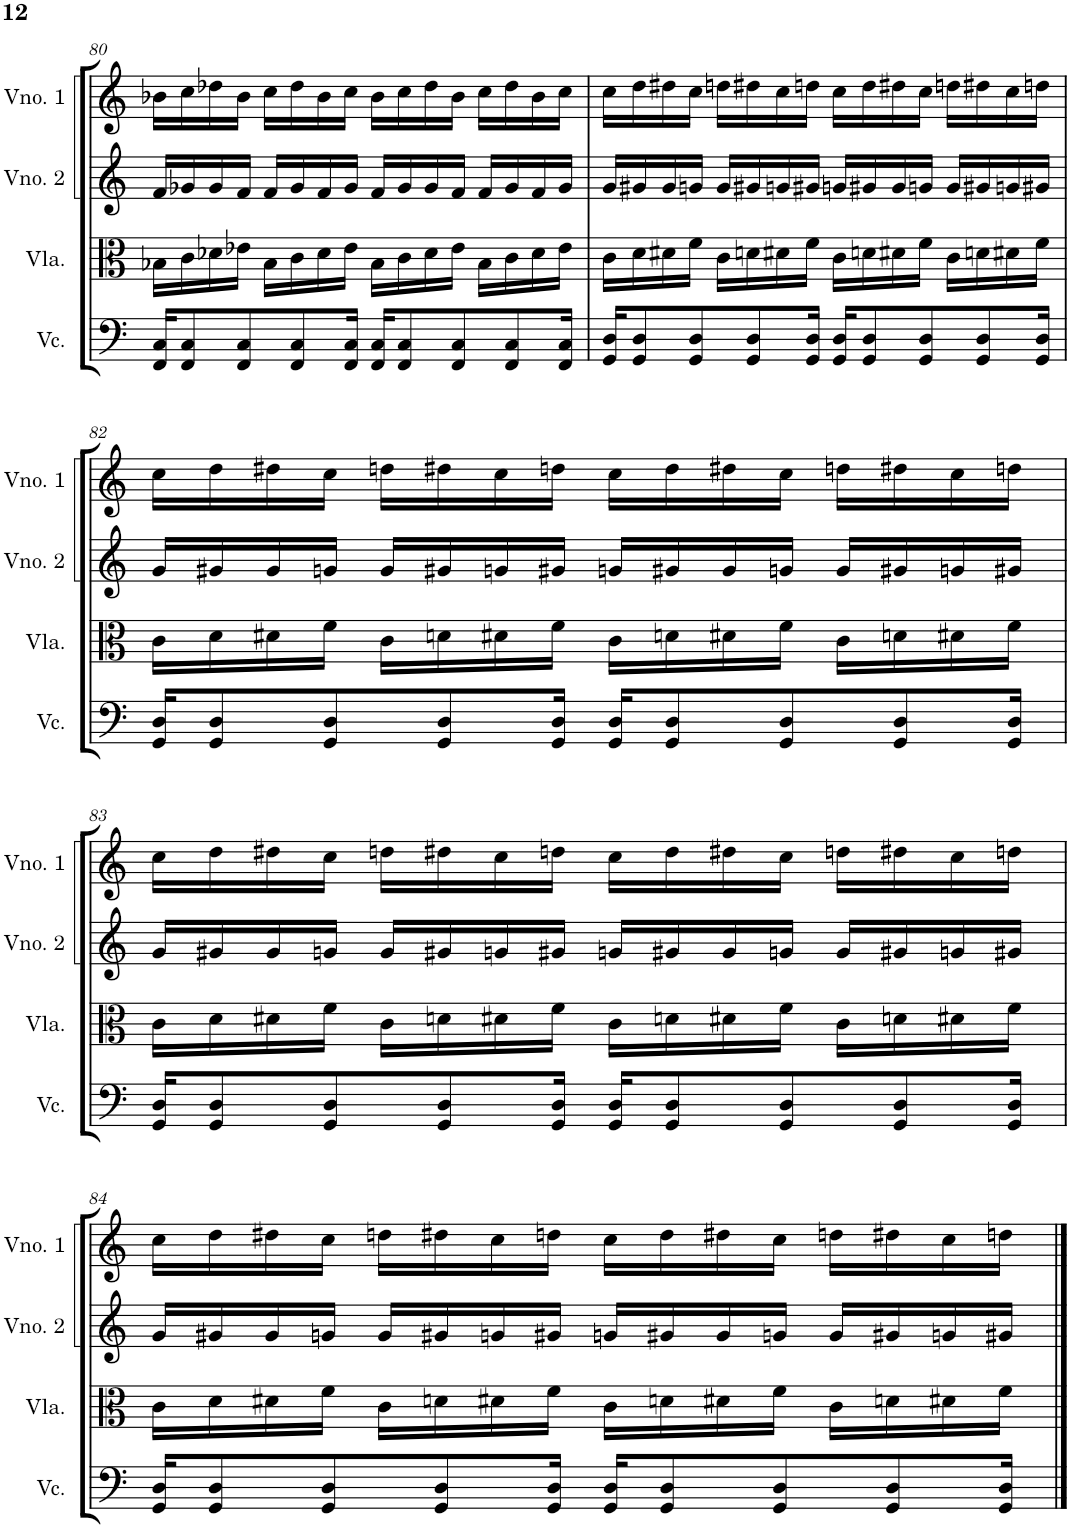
**kern	**kern	**kern	**kern
*part4	*part3	*part2	*part1
*staff4	*staff3	*staff2	*staff1
*I"Violoncelo	*I"Viola	*I"Violino 2	*I"Violino 1
*I'Vc.	*I'Vla.	*I'Vno. 2	*I'Vno. 1
!!LO:PB:g=z
*clefF4	*clefC3	*clefG2	*clefG2
*k[]	*k[]	*k[]	*k[]
*M4/4	*M4/4	*M4/4	*M4/4
=80	=80	=80	=80
16FF/ 16C/KL	16B-X\LL	16f/LL	16b-X\LL
8FF/ 8C/	16c\	16g-X/	16cc\
.	16d-X\	16g-/	16dd-X\
8FF/ 8C/	16e-X\JJ	16f/JJ	16b-\JJ
.	16B-\LL	16f/LL	16cc\LL
8FF/ 8C/	16c\	16g-/	16dd-\
.	16d-\	16f/	16b-\
16FF/ 16C/Jk	16e-\JJ	16g-/JJ	16cc\JJ
16FF/ 16C/KL	16B-\LL	16f/LL	16b-\LL
8FF/ 8C/	16c\	16g-/	16cc\
.	16d-\	16g-/	16dd-\
8FF/ 8C/	16e-\JJ	16f/JJ	16b-\JJ
.	16B-\LL	16f/LL	16cc\LL
8FF/ 8C/	16c\	16g-/	16dd-\
.	16d-\	16f/	16b-\
16FF/ 16C/Jk	16e-\JJ	16g-/JJ	16cc\JJ
=81	=81	=81	=81
16GG/ 16D/KL	16c\LL	16g/LL	16cc\LL
8GG/ 8D/	16d\	16g#X/	16dd\
.	16d#X\	16g#/	16dd#X\
8GG/ 8D/	16f\JJ	16gn/JJ	16cc\JJ
.	16c\LL	16g/LL	16ddn\LL
8GG/ 8D/	16dn\	16g#X/	16dd#X\
.	16d#X\	16gn/	16cc\
16GG/ 16D/Jk	16f\JJ	16g#X/JJ	16ddn\JJ
16GG/ 16D/KL	16c\LL	16gn/LL	16cc\LL
8GG/ 8D/	16dn\	16g#X/	16dd\
.	16d#X\	16g#/	16dd#X\
8GG/ 8D/	16f\JJ	16gn/JJ	16cc\JJ
.	16c\LL	16g/LL	16ddn\LL
8GG/ 8D/	16dn\	16g#X/	16dd#X\
.	16d#X\	16gn/	16cc\
16GG/ 16D/Jk	16f\JJ	16g#X/JJ	16ddn\JJ
!!LO:LB:g=z
=82	=82	=82	=82
16GG/ 16D/KL	16c\LL	16g/LL	16cc\LL
8GG/ 8D/	16d\	16g#X/	16dd\
.	16d#X\	16g#/	16dd#X\
8GG/ 8D/	16f\JJ	16gn/JJ	16cc\JJ
.	16c\LL	16g/LL	16ddn\LL
8GG/ 8D/	16dn\	16g#X/	16dd#X\
.	16d#X\	16gn/	16cc\
16GG/ 16D/Jk	16f\JJ	16g#X/JJ	16ddn\JJ
16GG/ 16D/KL	16c\LL	16gn/LL	16cc\LL
8GG/ 8D/	16dn\	16g#X/	16dd\
.	16d#X\	16g#/	16dd#X\
8GG/ 8D/	16f\JJ	16gn/JJ	16cc\JJ
.	16c\LL	16g/LL	16ddn\LL
8GG/ 8D/	16dn\	16g#X/	16dd#X\
.	16d#X\	16gn/	16cc\
16GG/ 16D/Jk	16f\JJ	16g#X/JJ	16ddn\JJ
!!LO:LB:g=z
=83	=83	=83	=83
16GG/ 16D/KL	16c\LL	16g/LL	16cc\LL
8GG/ 8D/	16d\	16g#X/	16dd\
.	16d#X\	16g#/	16dd#X\
8GG/ 8D/	16f\JJ	16gn/JJ	16cc\JJ
.	16c\LL	16g/LL	16ddn\LL
8GG/ 8D/	16dn\	16g#X/	16dd#X\
.	16d#X\	16gn/	16cc\
16GG/ 16D/Jk	16f\JJ	16g#X/JJ	16ddn\JJ
16GG/ 16D/KL	16c\LL	16gn/LL	16cc\LL
8GG/ 8D/	16dn\	16g#X/	16dd\
.	16d#X\	16g#/	16dd#X\
8GG/ 8D/	16f\JJ	16gn/JJ	16cc\JJ
.	16c\LL	16g/LL	16ddn\LL
8GG/ 8D/	16dn\	16g#X/	16dd#X\
.	16d#X\	16gn/	16cc\
16GG/ 16D/Jk	16f\JJ	16g#X/JJ	16ddn\JJ
!!LO:LB:g=z
=84	=84	=84	=84
16GG/ 16D/KL	16c\LL	16g/LL	16cc\LL
8GG/ 8D/	16d\	16g#X/	16dd\
.	16d#X\	16g#/	16dd#X\
8GG/ 8D/	16f\JJ	16gn/JJ	16cc\JJ
.	16c\LL	16g/LL	16ddn\LL
8GG/ 8D/	16dn\	16g#X/	16dd#X\
.	16d#X\	16gn/	16cc\
16GG/ 16D/Jk	16f\JJ	16g#X/JJ	16ddn\JJ
16GG/ 16D/KL	16c\LL	16gn/LL	16cc\LL
8GG/ 8D/	16dn\	16g#X/	16dd\
.	16d#X\	16g#/	16dd#X\
8GG/ 8D/	16f\JJ	16gn/JJ	16cc\JJ
.	16c\LL	16g/LL	16ddn\LL
8GG/ 8D/	16dn\	16g#X/	16dd#X\
.	16d#X\	16gn/	16cc\
16GG/ 16D/Jk	16f\JJ	16g#X/JJ	16ddn\JJ
==	==	==	==
*-	*-	*-	*-
